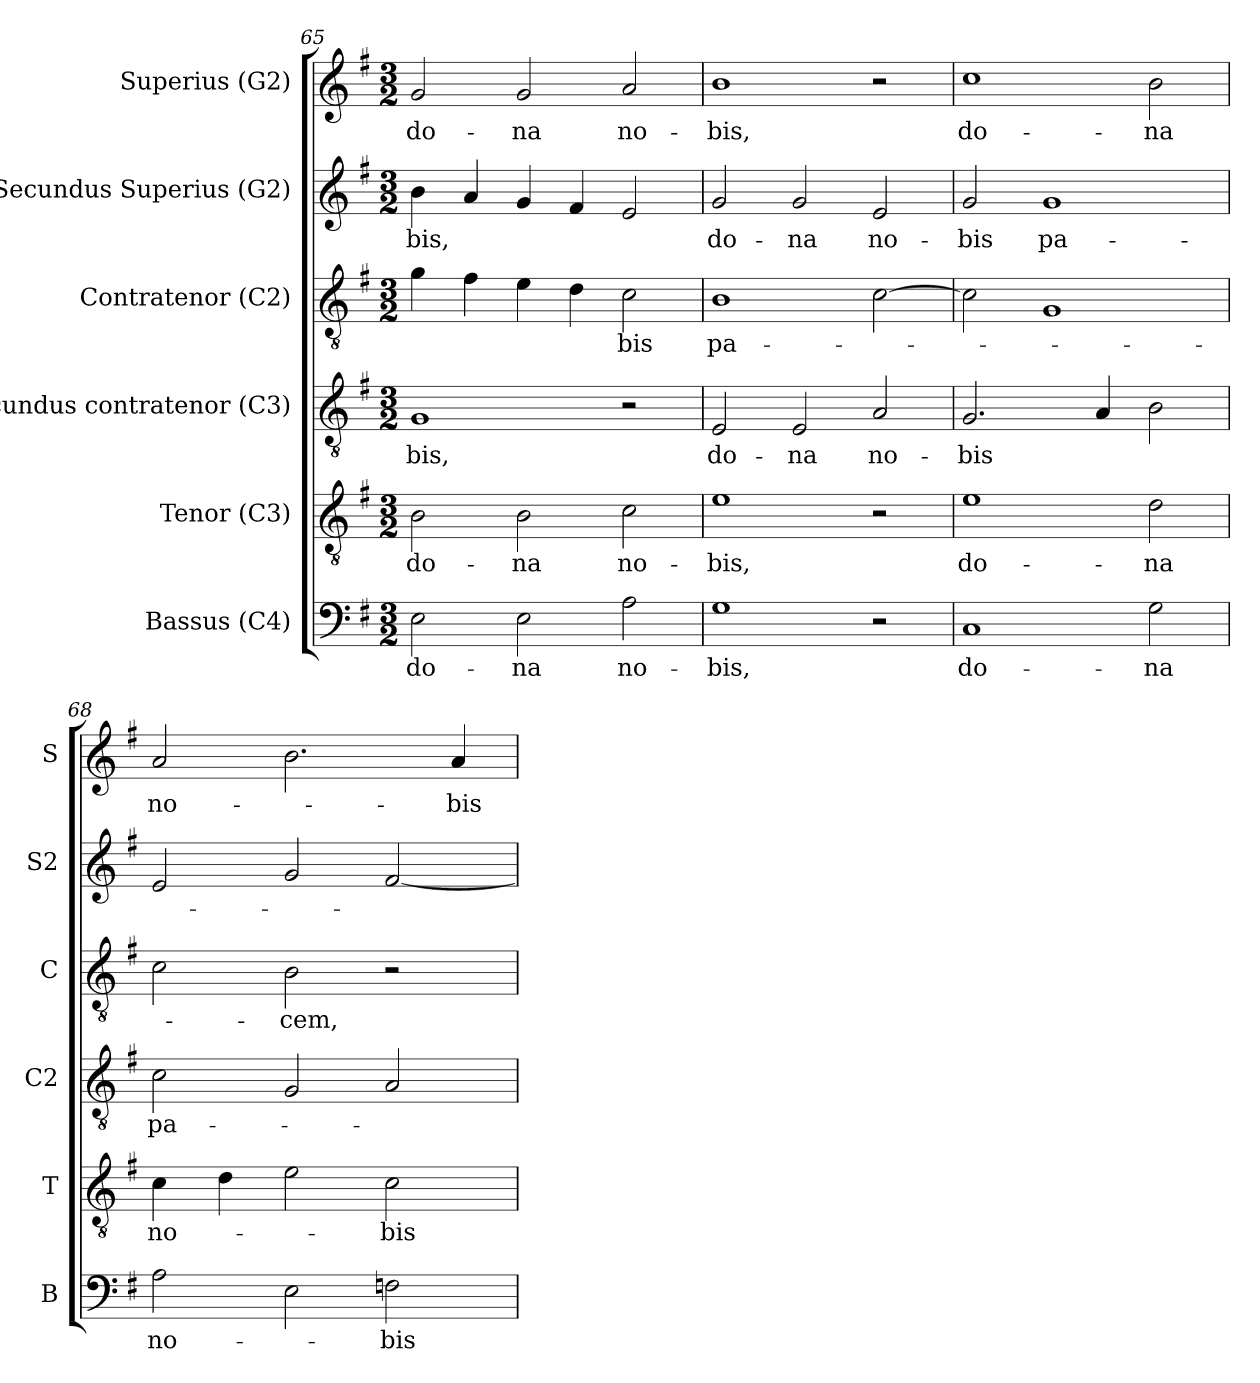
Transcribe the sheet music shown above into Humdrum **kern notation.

**kern	**text	**kern	**text	**kern	**text	**kern	**text	**kern	**text	**kern	**text
*part6	*part6	*part5	*part5	*part4	*part4	*part3	*part3	*part2	*part2	*part1	*part1
*staff6	*staff6	*staff5	*staff5	*staff4	*staff4	*staff3	*staff3	*staff2	*staff2	*staff1	*staff1
*I"Bassus (C4)	*	*I"Tenor (C3)	*	*I"Secundus contratenor (C3)	*	*I"Contratenor (C2)	*	*I"Secundus Superius (G2)	*	*I"Superius (G2)	*
*I'B	*	*I'T	*	*I'C2	*	*I'C	*	*I'S2	*	*I'S	*
*clefF4	*	*clefGv2	*	*clefGv2	*	*clefGv2	*	*clefG2	*	*clefG2	*
*	*	*	*	*ITrd7c12	*	*	*	*	*	*	*
*k[f#]	*	*k[f#]	*	*k[f#]	*	*k[f#]	*	*k[f#]	*	*k[f#]	*
*G:	*	*G:	*	*G:	*	*G:	*	*G:	*	*G:	*
*M3/2	*	*M3/2	*	*M3/2	*	*M3/2	*	*M3/2	*	*M3/2	*
=65	=65	=65	=65	=65	=65	=65	=65	=65	=65	=65	=65
!	!LO:LY:b:color=#000000	!	!	!	!	!	!	!	!	!	!
!	!	!	!LO:LY:b:color=#000000	!	!	!	!	!	!	!	!
!	!	!	!	!	!LO:LY:b:color=#000000	!	!	!	!	!	!
!	!	!	!	!	!	!	!	!	!LO:LY:b:color=#000000	!	!
!	!	!	!	!	!	!	!	!	!	!	!LO:LY:b:color=#000000
2Ei\	do-	2Bi\	do-	1GGi	-bis,	4gi\	.	4bi\	-bis,	2gi/	do-
.	.	.	.	.	.	4f#i\	.	4ai/	.	.	.
!	!LO:LY:b:color=#000000	!	!	!	!	!	!	!	!	!	!
!	!	!	!LO:LY:b:color=#000000	!	!	!	!	!	!	!	!
!	!	!	!	!	!	!	!	!	!	!	!LO:LY:b:color=#000000
2Ei\	-na	2Bi\	-na	.	.	4ei\	.	4gi/	.	2gi/	-na
.	.	.	.	.	.	4di\	.	4f#i/	.	.	.
!	!LO:LY:b:color=#000000	!	!	!	!	!	!	!	!	!	!
!	!	!	!LO:LY:b:color=#000000	!	!	!	!	!	!	!	!
!	!	!	!	!	!	!	!LO:LY:b:color=#000000	!	!	!	!
!	!	!	!	!	!	!	!	!	!	!	!LO:LY:b:color=#000000
2Ai\	no-	2ci\	no-	2r	.	2ci\	-bis	2ei/	.	2ai/	no-
!!LO:PB:g=z
=66	=66	=66	=66	=66	=66	=66	=66	=66	=66	=66	=66
!	!LO:LY:b:color=#000000	!	!	!	!	!	!	!	!	!	!
!	!	!	!LO:LY:b:color=#000000	!	!	!	!	!	!	!	!
!	!	!	!	!	!LO:LY:b:color=#000000	!	!	!	!	!	!
!	!	!	!	!	!	!	!LO:LY:b:color=#000000	!	!	!	!
!	!	!	!	!	!	!	!	!	!LO:LY:b:color=#000000	!	!
!	!	!	!	!	!	!	!	!	!	!	!LO:LY:b:color=#000000
1Gi	-bis,	1ei	-bis,	2EEi/	do-	1Bi	pa-	2gi/	do-	1bi	-bis,
!	!	!	!	!	!LO:LY:b:color=#000000	!	!	!	!	!	!
!	!	!	!	!	!	!	!	!	!LO:LY:b:color=#000000	!	!
.	.	.	.	2EEi/	-na	.	.	2gi/	-na	.	.
!	!	!	!	!	!LO:LY:b:color=#000000	!	!	!	!	!	!
!	!	!	!	!	!	!	!	!	!LO:LY:b:color=#000000	!	!
2r	.	2r	.	2AAi/	no-	[2ci\	.	2ei/	no-	2r	.
=67	=67	=67	=67	=67	=67	=67	=67	=67	=67	=67	=67
!	!LO:LY:b:color=#000000	!	!	!	!	!	!	!	!	!	!
!	!	!	!LO:LY:b:color=#000000	!	!	!	!	!	!	!	!
!	!	!	!	!	!LO:LY:b:color=#000000	!	!	!	!	!	!
!	!	!	!	!	!	!	!	!	!LO:LY:b:color=#000000	!	!
!	!	!	!	!	!	!	!	!	!	!	!LO:LY:b:color=#000000
1Ci	do-	1ei	do-	2.GGi/	-bis	2ci\]	.	2gi/	-bis	1cci	do-
!	!	!	!	!	!	!	!	!	!LO:LY:b:color=#000000	!	!
.	.	.	.	.	.	1Gi	.	1gi	pa-	.	.
.	.	.	.	4AAi/	.	.	.	.	.	.	.
!	!LO:LY:b:color=#000000	!	!	!	!	!	!	!	!	!	!
!	!	!	!LO:LY:b:color=#000000	!	!	!	!	!	!	!	!
!	!	!	!	!	!	!	!	!	!	!	!LO:LY:b:color=#000000
2Gi\	-na	2di\	-na	2BBi\	.	.	.	.	.	2bi\	-na
=68	=68	=68	=68	=68	=68	=68	=68	=68	=68	=68	=68
!	!LO:LY:b:color=#000000	!	!	!	!	!	!	!	!	!	!
!	!	!	!LO:LY:b:color=#000000	!	!	!	!	!	!	!	!
!	!	!	!	!	!LO:LY:b:color=#000000	!	!	!	!	!	!
!	!	!	!	!	!	!	!	!	!	!	!LO:LY:b:color=#000000
2Ai\	no-	4ci\	no-	2Ci\	pa-	2ci\	.	2ei/	.	2ai/	no-
.	.	4di\	.	.	.	.	.	.	.	.	.
!	!	!	!	!	!	!	!LO:LY:b:color=#000000	!	!	!	!
2Ei\	.	2ei\	.	2GGi/	.	2Bi\	-cem,	2gi/	.	2.bi\	.
!	!LO:LY:b:color=#000000	!	!	!	!	!	!	!	!	!	!
!	!	!	!LO:LY:b:color=#000000	!	!	!	!	!	!	!	!
2Fni\	-bis	2ci\	-bis	2AAi/	.	2r	.	[2f#i/	.	.	.
!	!	!	!	!	!	!	!	!	!	!	!LO:LY:b:color=#000000
.	.	.	.	.	.	.	.	.	.	4ai/	-bis
=	=	=	=	=	=	=	=	=	=	=	=
*-	*-	*-	*-	*-	*-	*-	*-	*-	*-	*-	*-
